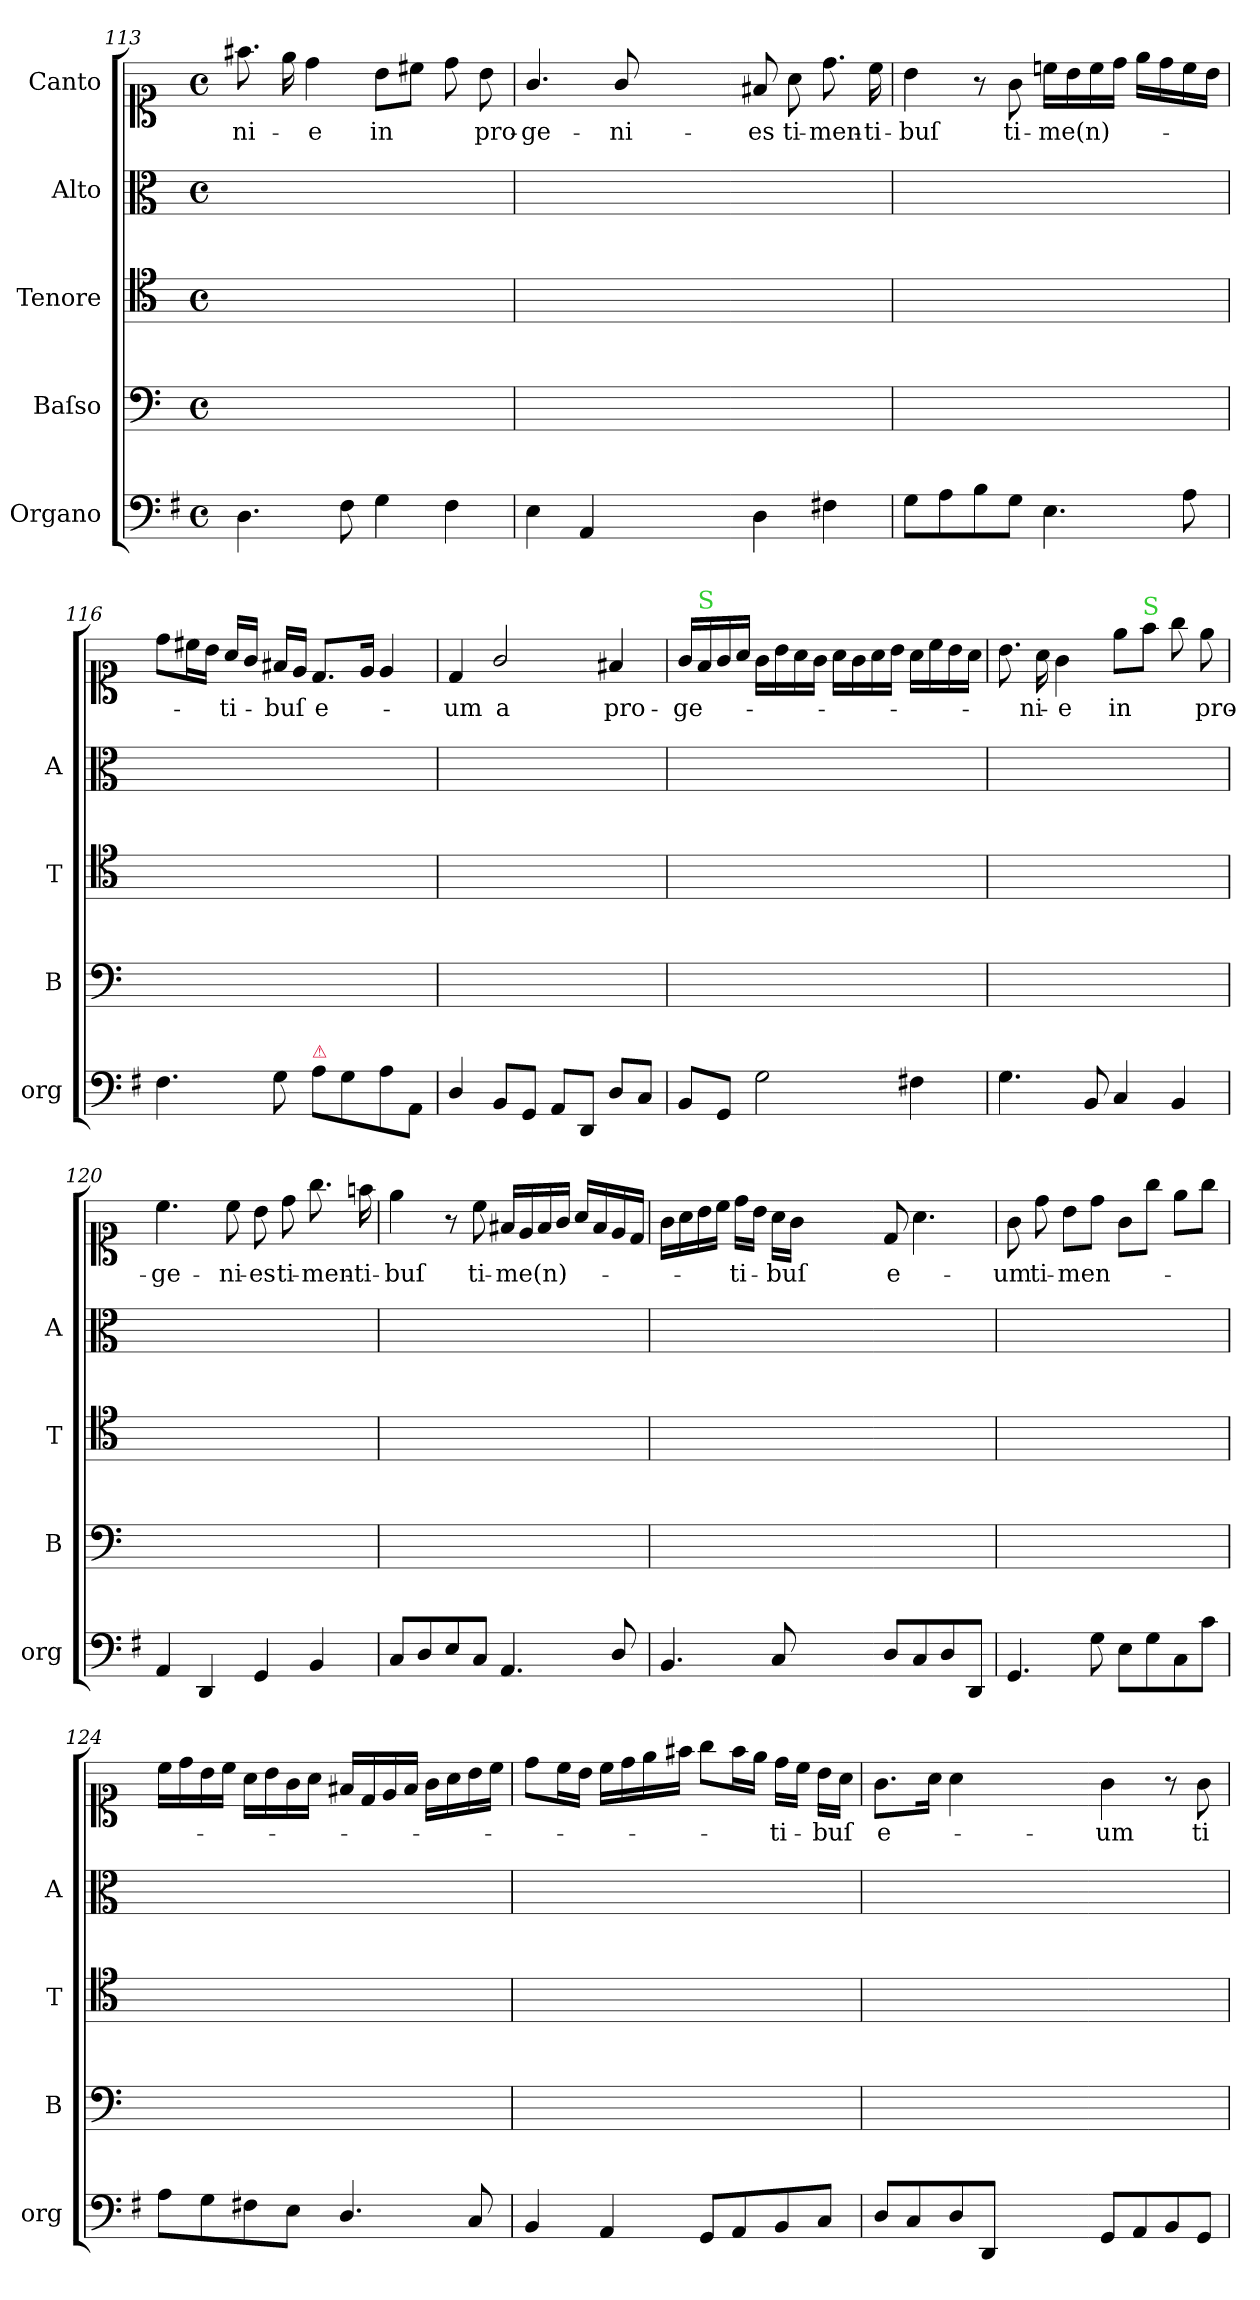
**kern	**kern	**kern	**kern	**kern	**text
*part5	*part4	*part3	*part2	*part1	*part1
*staff5	*staff4	*staff3	*staff2	*staff1	*staff1
*I"Organo	*I"Baſso	*I"Tenore	*I"Alto	*I"Canto	*
*I'org	*I'B	*I'T	*I'A	*	*
*clefF4	*clefF4	*clefC4	*clefC3	*clefC1	*
*k[f#]	*k[]	*k[]	*k[]	*k[]	*
*M4/4	*M4/4	*M4/4	*M4/4	*M4/4	*
*met(c)	*met(c)	*met(c)	*met(c)	*met(c)	*
=113	=113	=113	=113	=113	=113
4.D\	1ryy	1ryy	1ryy	8.ff#X\	-ni-
.	.	.	.	16ee\	.
.	.	.	.	4dd\	-e
8F#\	.	.	.	.	.
4G\	.	.	.	8b\L	in
.	.	.	.	8cc#X\J	.
4F#\	.	.	.	8dd\	.
.	.	.	.	8b\	pro-
=114	=114	=114	=114	=114	=114
4E\	1ryy	1ryy	1ryy	4.g/	-ge-
4AA/	.	.	.	.	.
.	.	.	.	8g/	-ni-
2ryy	.	.	.	2ryy	.
=-	=-	=-	=-	=-	=-
4D\	2ryy	2ryy	2ryy	8f#X/	-es
.	.	.	.	8a\	ti-
4F#X\	.	.	.	8.dd\	-men-
.	.	.	.	16cc\	-ti-
=115	=115	=115	=115	=115	=115
8G\L	1ryy	1ryy	1ryy	4b\	-buſ
8A\	.	.	.	.	.
8B\	.	.	.	8r	.
8G\J	.	.	.	8g\	ti-
4.E\	.	.	.	16ccn\LL	-me(n)-
.	.	.	.	16b\	.
.	.	.	.	16cc\	.
.	.	.	.	16dd\JJ	.
.	.	.	.	16ee\LL	.
.	.	.	.	16dd\	.
8A\	.	.	.	16cc\	.
.	.	.	.	16b\JJ	.
=116	=116	=116	=116	=116	=116
4.F#\	1ryy	1ryy	1ryy	8dd\L	.
.	.	.	.	16cc#X\L	.
.	.	.	.	16b\JJ	.
.	.	.	.	16a/LL	-ti-
.	.	.	.	16g/JJ	.
8G\	.	.	.	16f#X/LL	-buſ
.	.	.	.	16e/JJ	.
!LO:TX:a:color=crimson:t=⚠	!	!	!	!	!
8A\L	.	.	.	8.d/L	e-
8G\	.	.	.	.	.
.	.	.	.	16e/Jk	.
8A\	.	.	.	4e/	.
8AA/J	.	.	.	.	.
=117	=117	=117	=117	=117	=117
4D/	1ryy	1ryy	1ryy	4d/	-um
8BB/L	.	.	.	2g/	a
8GG/J	.	.	.	.	.
8AA/L	.	.	.	.	.
8DD/J	.	.	.	.	.
8D/L	.	.	.	4f#X/	pro-
8C/J	.	.	.	.	.
=118	=118	=118	=118	=118	=118
8BB/L	1ryy	1ryy	1ryy	16g/LL	-ge-
!	!	!	!	!LO:TX:a:color=limegreen:t=S	!
.	.	.	.	16f/	.
8GG/J	.	.	.	16g/	.
.	.	.	.	16a/JJ	.
2G\	.	.	.	16g\LL	.
.	.	.	.	16b\	.
.	.	.	.	16a\	.
.	.	.	.	16g\JJ	.
.	.	.	.	16a\LL	.
.	.	.	.	16g\	.
.	.	.	.	16a\	.
.	.	.	.	16b\JJ	.
4F#X\	.	.	.	16a\LL	.
.	.	.	.	16cc\	.
.	.	.	.	16b\	.
.	.	.	.	16a\JJ	.
=119	=119	=119	=119	=119	=119
4.G\	1ryy	1ryy	1ryy	8.b\	.
.	.	.	.	16a\	-ni-
.	.	.	.	4g\	-e
8BB/	.	.	.	.	.
4C/	.	.	.	8ee\L	in
!	!	!	!	!LO:TX:a:color=limegreen:t=S	!
.	.	.	.	8ff\J	.
4BB/	.	.	.	8gg\	.
.	.	.	.	8ee\	pro-
=120	=120	=120	=120	=120	=120
4AA/	1ryy	1ryy	1ryy	4.cc\	-ge-
4DD/	.	.	.	.	.
.	.	.	.	8cc\	-ni-
4GG/	.	.	.	8b\	-es
.	.	.	.	8dd\	ti-
4BB/	.	.	.	8.gg\	-men-
.	.	.	.	16ffn\	-ti-
=121	=121	=121	=121	=121	=121
8C/L	1ryy	1ryy	1ryy	4ee\	-buſ
8D/	.	.	.	.	.
8E/	.	.	.	8r	.
8C/J	.	.	.	8cc\	ti-
4.AA/	.	.	.	16f#X/LL	-me(n)-
.	.	.	.	16e/	.
.	.	.	.	16f#/	.
.	.	.	.	16g/JJ	.
.	.	.	.	16a/LL	.
.	.	.	.	16f#/	.
8D/	.	.	.	16e/	.
.	.	.	.	16d/JJ	.
=122	=122	=122	=122	=122	=122
4.BB/	1ryy	1ryy	1ryy	16g\LL	.
.	.	.	.	16a\	.
.	.	.	.	16b\	.
.	.	.	.	16cc\JJ	.
.	.	.	.	16dd\LL	-ti-
.	.	.	.	16b\JJ	.
8C/	.	.	.	16a\LL	-buſ
.	.	.	.	16g\JJ	.
2ryy	.	.	.	2ryy	.
=-	=-	=-	=-	=-	=-
8D/L	2ryy	2ryy	2ryy	8d/	e-
8C/	.	.	.	4.a\	.
8D/	.	.	.	.	.
8DD/J	.	.	.	.	.
=123	=123	=123	=123	=123	=123
4.GG/	1ryy	1ryy	1ryy	8g\	-um
.	.	.	.	8dd\	ti-
.	.	.	.	8b\L	-men-
8G\	.	.	.	8dd\J	.
8E\L	.	.	.	8g\L	.
8G\	.	.	.	8gg\J	.
8C\	.	.	.	8ee\L	.
8c\J	.	.	.	8gg\J	.
=124	=124	=124	=124	=124	=124
8A\L	1ryy	1ryy	1ryy	16cc\LL	.
.	.	.	.	16dd\	.
8G\	.	.	.	16b\	.
.	.	.	.	16cc\JJ	.
8F#X\	.	.	.	16a\LL	.
.	.	.	.	16b\	.
8E\J	.	.	.	16g\	.
.	.	.	.	16a\JJ	.
4.D/	.	.	.	16f#X/LL	.
.	.	.	.	16d/	.
.	.	.	.	16e/	.
.	.	.	.	16f#/JJ	.
.	.	.	.	16g\LL	.
.	.	.	.	16a\	.
8C/	.	.	.	16b\	.
.	.	.	.	16cc\JJ	.
=125	=125	=125	=125	=125	=125
4BB/	1ryy	1ryy	1ryy	8dd\L	.
.	.	.	.	16cc\L	.
.	.	.	.	16b\JJ	.
4AA/	.	.	.	16cc\LL	.
.	.	.	.	16dd\	.
.	.	.	.	16ee\	.
.	.	.	.	16ff#X\JJ	.
8GG/L	.	.	.	8gg\L	.
8AA/	.	.	.	16ff#\L	.
.	.	.	.	16ee\JJ	.
8BB/	.	.	.	16dd\LL	-ti-
.	.	.	.	16cc\JJ	.
8C/J	.	.	.	16b\LL	-buſ
.	.	.	.	16a\JJ	.
=126	=126	=126	=126	=126	=126
8D/L	1ryy	1ryy	1ryy	8.g\L	e-
8C/	.	.	.	.	.
.	.	.	.	16a\Jk	.
8D/	.	.	.	4a\	.
8DD/J	.	.	.	.	.
2ryy	.	.	.	2ryy	.
=-	=-	=-	=-	=-	=-
8GG/L	2ryy	2ryy	2ryy	4g\	-um
8AA/	.	.	.	.	.
8BB/	.	.	.	8r	.
8GG/J	.	.	.	8g\	ti-
=	=	=	=	=	=
*-	*-	*-	*-	*-	*-
